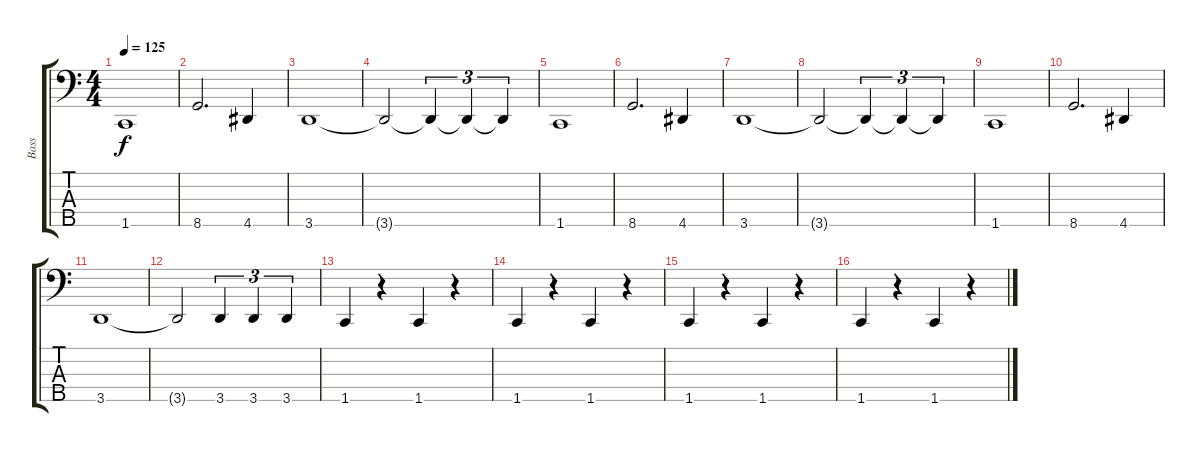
\track ("Bass" "Bass") {instrument electricbasspick}
\staff {score tabs}
\tuning (G2 D2 A1 E1 B0) {hide}
\ts (4 4)
\tempo 125
\clef f4
\ks c
1.5.1{dy f} |
8.5.2{d} 4.5.4 |
3.5.1 |
3.5{t}.2 3.5{t}.4{tu (3 2)} 3.5{t}.4{tu (3 2)} 3.5{t}.4{tu (3 2)} |
1.5.1 |
8.5.2{d} 4.5.4 |
3.5.1 |
3.5{t}.2 3.5{t}.4{tu (3 2)} 3.5{t}.4{tu (3 2)} 3.5{t}.4{tu (3 2)} |
1.5.1 |
8.5.2{d} 4.5.4 |
3.5.1 |
3.5{t}.2 3.5.4{tu (3 2)} 3.5.4{tu (3 2)} 3.5.4{tu (3 2)} |
1.5.4 r.4 1.5.4 r.4 |
1.5.4 r.4 1.5.4 r.4 |
1.5.4 r.4 1.5.4 r.4 |
1.5.4 r.4 1.5.4 r.4
